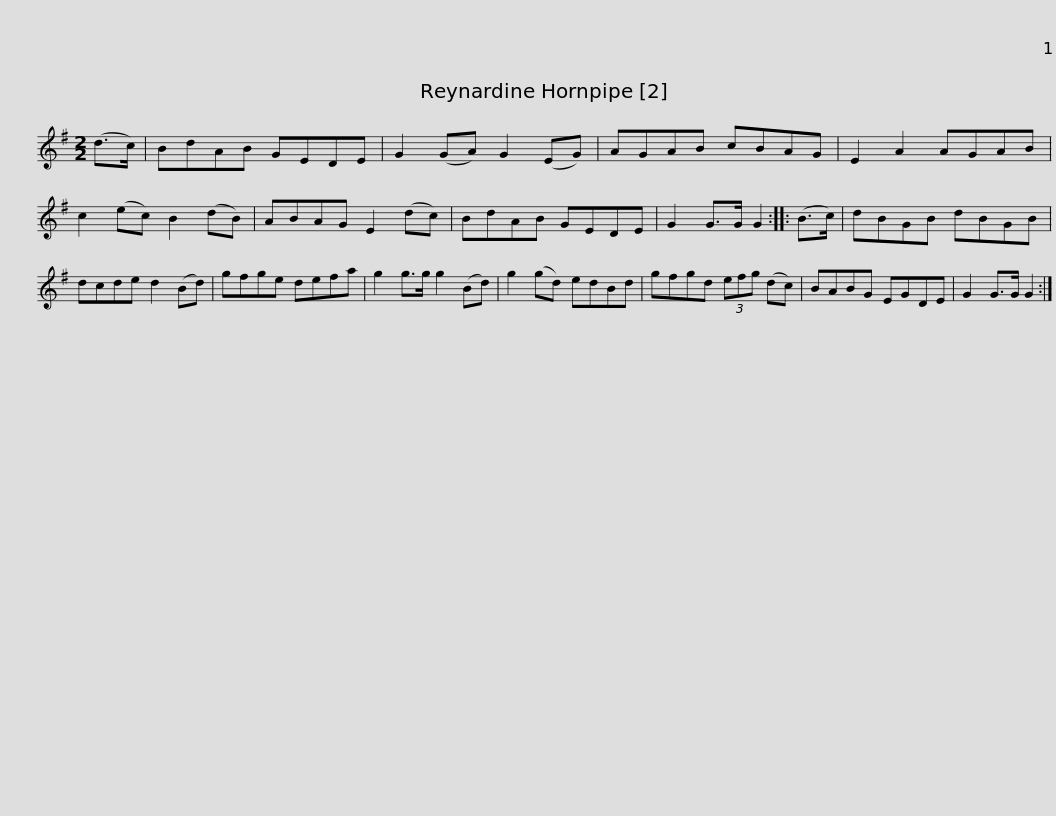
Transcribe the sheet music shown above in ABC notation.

X:1
L:1/8
M:2/2
I:linebreak $
K:G
V:1 treble
V:1
 (d>c) | BdAB GEDE | G2 (GA) G2 (EG) | AGAB cBAG | E2 A2 AGAB | %5
 c2 (ec) B2 (dB) | ABAG E2 (dc) |$ BdAB GEDE | G2 G>G G2 :: (B>c) | %10
 dBGB dBGB | dcde d2 (Bd) | gfge defa | g2 g>g g2 (Bd) |$ g2 (gd) edBd | %15
 gfgd (3efg (dc) | BABG EGDE | G2 G>G G2 :| %18
